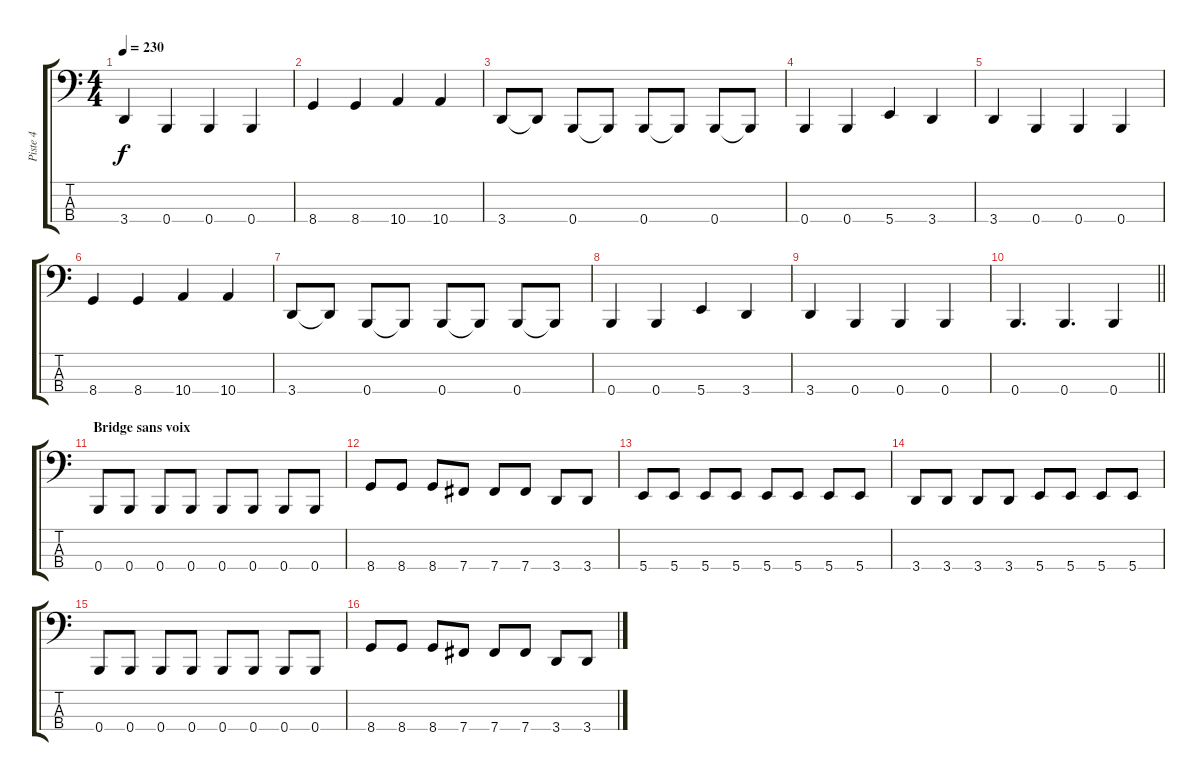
\track ("Piste 4" "Piste 4") {instrument electricbasspick}
\staff {score tabs}
\tuning (D2 A1 E1 B0) {hide}
\ts (4 4)
\tempo 230
\clef f4
\ks c
3.4.4{dy f} 0.4.4 0.4.4 0.4.4 |
8.4.4 8.4.4 10.4.4 10.4.4 |
3.4.8 3.4{t}.8 0.4.8 0.4{t}.8 0.4.8 0.4{t}.8 0.4.8 0.4{t}.8 |
0.4.4 0.4.4 5.4.4 3.4.4 |
3.4.4 0.4.4 0.4.4 0.4.4 |
8.4.4 8.4.4 10.4.4 10.4.4 |
3.4.8 3.4{t}.8 0.4.8 0.4{t}.8 0.4.8 0.4{t}.8 0.4.8 0.4{t}.8 |
0.4.4 0.4.4 5.4.4 3.4.4 |
3.4.4 0.4.4 0.4.4 0.4.4 |
\barLineRight lightlight
0.4.4{d} 0.4.4{d} 0.4.4 |
\section ("" "Bridge sans voix")
0.4.8 0.4.8 0.4.8 0.4.8 0.4.8 0.4.8 0.4.8 0.4.8 |
8.4.8 8.4.8 8.4.8 7.4.8 7.4.8 7.4.8 3.4.8 3.4.8 |
5.4.8 5.4.8 5.4.8 5.4.8 5.4.8 5.4.8 5.4.8 5.4.8 |
3.4.8 3.4.8 3.4.8 3.4.8 5.4.8 5.4.8 5.4.8 5.4.8 |
0.4.8 0.4.8 0.4.8 0.4.8 0.4.8 0.4.8 0.4.8 0.4.8 |
8.4.8 8.4.8 8.4.8 7.4.8 7.4.8 7.4.8 3.4.8 3.4.8
